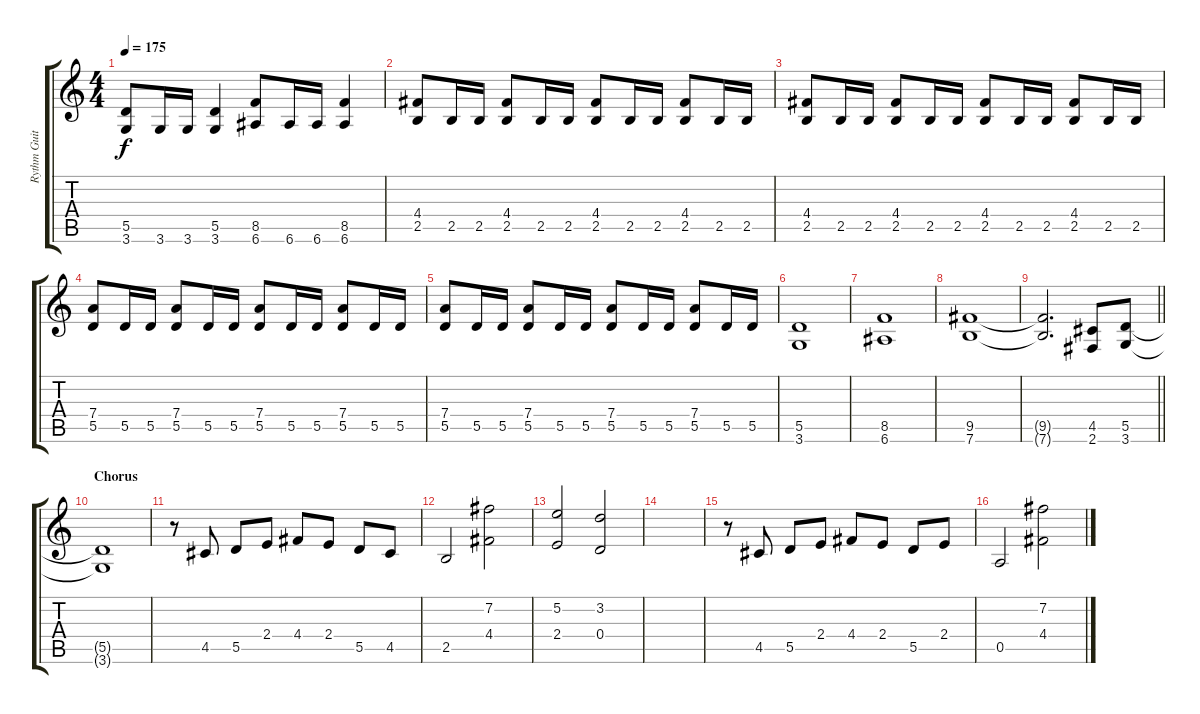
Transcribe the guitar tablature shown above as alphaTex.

\track ("Rythm Guitar" "Rythm Guit") {instrument distortionguitar}
\staff {score tabs}
\tuning (E4 B3 G3 D3 A2 E2) {hide}
\ts (4 4)
\tempo 175
\clef g2
\ks c
(5.5 3.6).8{dy f} 3.6.16 3.6.16 (5.5 3.6).4 (8.5 6.6).8 6.6.16 6.6.16 (8.5 6.6).4 |
(4.4 2.5).8 2.5.16 2.5.16 (4.4 2.5).8 2.5.16 2.5.16 (4.4 2.5).8 2.5.16 2.5.16 (4.4 2.5).8 2.5.16 2.5.16 |
(4.4 2.5).8 2.5.16 2.5.16 (4.4 2.5).8 2.5.16 2.5.16 (4.4 2.5).8 2.5.16 2.5.16 (4.4 2.5).8 2.5.16 2.5.16 |
(7.4 5.5).8 5.5.16 5.5.16 (7.4 5.5).8 5.5.16 5.5.16 (7.4 5.5).8 5.5.16 5.5.16 (7.4 5.5).8 5.5.16 5.5.16 |
(7.4 5.5).8 5.5.16 5.5.16 (7.4 5.5).8 5.5.16 5.5.16 (7.4 5.5).8 5.5.16 5.5.16 (7.4 5.5).8 5.5.16 5.5.16 |
(5.5 3.6).1 |
(8.5 6.6).1 |
(9.5 7.6).1 |
\barLineRight lightlight
(9.5{t} 7.6{t}).2{d} (4.5 2.6).8 (5.5 3.6).8 |
\section ("" "Chorus")
(5.5{t} 3.6{t}).1 |
r.8 4.5.8 5.5.8 2.4.8 4.4.8 2.4.8 5.5.8 4.5.8 |
2.5.2 (7.2 4.4).2 |
(5.2 2.4).2 (3.2 0.4).2 |
|
r.8 4.5.8 5.5.8 2.4.8 4.4.8 2.4.8 5.5.8 2.4.8 |
0.5.2 (7.2 4.4).2
